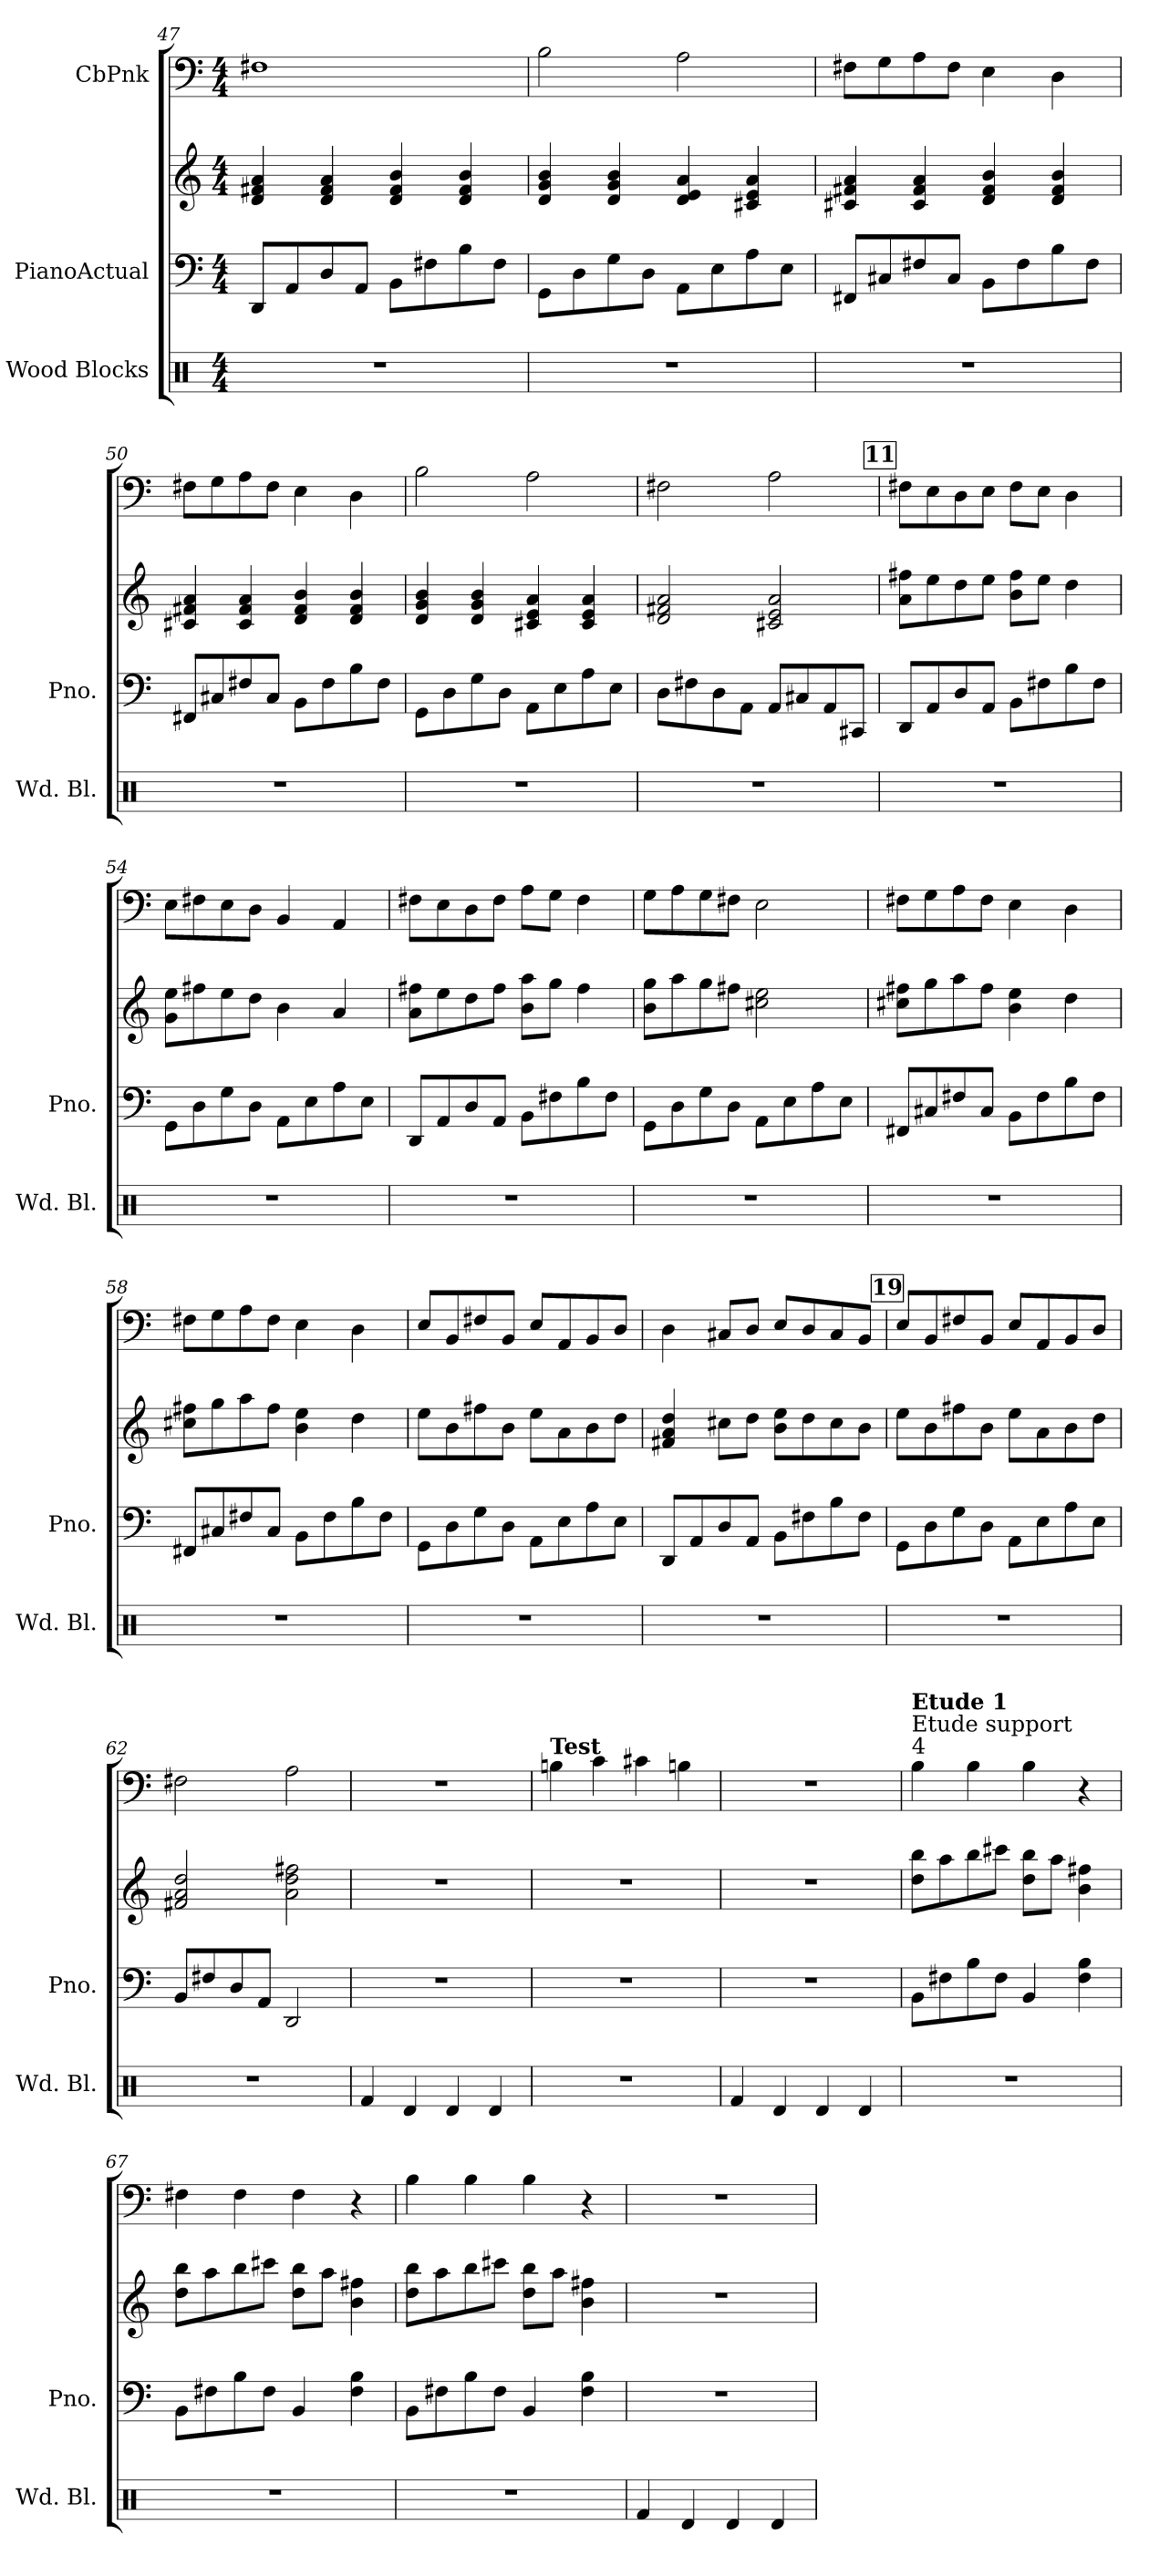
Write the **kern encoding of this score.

**kern	**kern	**kern	**kern
*part3	*part2	*part2	*part1
*staff4	*staff3	*staff2	*staff1
*I"Wood Blocks	*I"PianoActual	*	*I"CbPnk
*I'Wd. Bl.	*I'Pno.	*	*
*clefX	*clefF4	*clefG2	*clefF4
*k[]	*k[]	*k[]	*k[]
*M4/4	*M4/4	*M4/4	*M4/4
=47	=47	=47	=47
1r	8DD/L	4d/ 4f#X/ 4a/	1F#X
.	8AA/	.	.
.	8D\	4d/ 4f#/ 4a/	.
.	8AA/J	.	.
.	8BB/L	4d/ 4f#/ 4b/	.
.	8F#X\	.	.
.	8B\	4d/ 4f#/ 4b/	.
.	8F#\J	.	.
=48	=48	=48	=48
1r	8GG/L	4d/ 4g/ 4b/	2B\
.	8D\	.	.
.	8G\	4d/ 4g/ 4b/	.
.	8D\J	.	.
.	8AA/L	4d/ 4e/ 4a/	2A\
.	8E\	.	.
.	8A\	4c#X/ 4e/ 4a/	.
.	8E\J	.	.
=49	=49	=49	=49
1r	8FF#X/L	4c#X/ 4f#X/ 4a/	8F#X\L
.	8C#X/	.	8G\
.	8F#X\	4c#/ 4f#/ 4a/	8A\
.	8C#/J	.	8F#\J
.	8BB/L	4d/ 4f#/ 4b/	4E\
.	8F#\	.	.
.	8B\	4d/ 4f#/ 4b/	4D\
.	8F#\J	.	.
!!LO:LB:g=z
=50	=50	=50	=50
1r	8FF#X/L	4c#X/ 4f#X/ 4a/	8F#X\L
.	8C#X/	.	8G\
.	8F#X\	4c#/ 4f#/ 4a/	8A\
.	8C#/J	.	8F#\J
.	8BB/L	4d/ 4f#/ 4b/	4E\
.	8F#\	.	.
.	8B\	4d/ 4f#/ 4b/	4D\
.	8F#\J	.	.
=51	=51	=51	=51
1r	8GG/L	4d/ 4g/ 4b/	2B\
.	8D\	.	.
.	8G\	4d/ 4g/ 4b/	.
.	8D\J	.	.
.	8AA/L	4c#X/ 4e/ 4a/	2A\
.	8E\	.	.
.	8A\	4c#/ 4e/ 4a/	.
.	8E\J	.	.
=52	=52	=52	=52
1r	8D\L	2d/ 2f#X/ 2a/	2F#X\
.	8F#X\	.	.
.	8D\	.	.
.	8AA/J	.	.
.	8AA/L	2c#X/ 2e/ 2a/	2A\
.	8C#X/	.	.
.	8AA/	.	.
.	8CC#X/J	.	.
!!LO:PB:g=z
!!LO:REH:place=s1:a:B:fs=9.9988:t=11
=53	=53	=53	=53
1r	8DD/L	8a\ 8ff#X\L	8F#X\L
.	8AA/	8ee\	8E\
.	8D\	8dd\	8D\
.	8AA/J	8ee\J	8E\J
.	8BB/L	8b\ 8ff#\L	8F#\L
.	8F#X\	8ee\J	8E\J
.	8B\	4dd\	4D\
.	8F#\J	.	.
=54	=54	=54	=54
1r	8GG/L	8g\ 8ee\L	8E\L
.	8D\	8ff#X\	8F#X\
.	8G\	8ee\	8E\
.	8D\J	8dd\J	8D\J
.	8AA/L	4b\	4BB/
.	8E\	.	.
.	8A\	4a/	4AA/
.	8E\J	.	.
=55	=55	=55	=55
1r	8DD/L	8a\ 8ff#X\L	8F#X\L
.	8AA/	8ee\	8E\
.	8D\	8dd\	8D\
.	8AA/J	8ff#\J	8F#\J
.	8BB/L	8b\ 8aa\L	8A\L
.	8F#X\	8gg\J	8G\J
.	8B\	4ff#\	4F#\
.	8F#\J	.	.
=56	=56	=56	=56
1r	8GG/L	8b\ 8gg\L	8G\L
.	8D\	8aa\	8Ai\
.	8G\	8gg\	8G\
.	8D\J	8ff#X\J	8F#X\J
.	8AA/L	2cc#X\ 2ee\	2E\
.	8E\	.	.
.	8A\	.	.
.	8E\J	.	.
!!LO:LB:g=z
=57	=57	=57	=57
1r	8FF#X/L	8cc#X\ 8ff#X\L	8F#X\L
.	8C#X/	8gg\	8G\
.	8F#X\	8aa\	8A\
.	8C#/J	8ff#\J	8F#\J
.	8BB/L	4b\ 4ee\	4E\
.	8F#\	.	.
.	8B\	4dd\	4D\
.	8F#\J	.	.
=58	=58	=58	=58
1r	8FF#X/L	8cc#X\ 8ff#X\L	8F#X\L
.	8C#X/	8gg\	8G\
.	8F#X\	8aa\	8A\
.	8C#/J	8ff#\J	8F#\J
.	8BB/L	4b\ 4ee\	4E\
.	8F#\	.	.
.	8B\	4dd\	4D\
.	8F#\J	.	.
=59	=59	=59	=59
1r	8GG/L	8ee\L	8E/L
.	8D\	8b\	8BB/
.	8G\	8ff#X\	8F#X/
.	8D\J	8b\J	8BB/J
.	8AA/L	8ee\L	8E/L
.	8E\	8a/	8AA/
.	8A\	8b\	8BB/
.	8E\J	8dd\J	8D/J
=60	=60	=60	=60
1r	8DD/L	4f#X/ 4a/ 4dd/	4D\
.	8AA/	.	.
.	8D\	8cc#X\L	8C#X/L
.	8AA/J	8dd\J	8D/J
.	8BB/L	8b\ 8ee\L	8E/L
.	8F#X\	8dd\	8D/
.	8B\	8cc#\	8C#/
.	8F#\J	8b\J	8BB/J
!!LO:LB:g=z
!!LO:REH:place=s1:a:B:fs=9.9988:t=19
=61	=61	=61	=61
1r	8GG/L	8ee\L	8E/L
.	8D\	8b\	8BB/
.	8G\	8ff#X\	8F#X/
.	8D\J	8b\J	8BB/J
.	8AA/L	8ee\L	8E/L
.	8E\	8a/	8AA/
.	8A\	8b\	8BB/
.	8E\J	8dd\J	8D/J
=62	=62	=62	=62
1r	8BB/L	2f#X/ 2a/ 2dd/	2F#X\
.	8F#X\	.	.
.	8D\	.	.
.	8AA/J	.	.
.	2DD/	2a\ 2dd\ 2ff#X\	2A\
=63	=63	=63	=63
4Rf/	1r	1r	1r
4Rd/	.	.	.
4Rd/	.	.	.
4Rd/	.	.	.
=64	=64	=64	=64
!	!	!	!LO:TX:a:B:t=Test
1r	1r	1r	4Bn\
.	.	.	4cj\
.	.	.	4c#X\
.	.	.	4Bn\
=65	=65	=65	=65
4Rf/	1r	1r	1r
4Rd/	.	.	.
4Rd/	.	.	.
4Rd/	.	.	.
!!LO:LB:g=z
=66	=66	=66	=66
!	!	!	!LO:TX:a:t=4
!	!	!	!LO:TX:a:t=Etude support
!	!	!	!LO:TX:a:B:t=Etude 1
1r	8BB/L	8dd\ 8bb\L	4B\
.	8F#X\	8aa\	.
.	8B\	8bb\	4B\
.	8F#\J	8ccc#X\J	.
.	4BB/	8dd\ 8bb\L	4B\
.	.	8aa\J	.
.	4F#\ 4B\	4b\ 4ff#X\	4r
=67	=67	=67	=67
1r	8BB/L	8dd\ 8bb\L	4F#X\
.	8F#X\	8aa\	.
.	8B\	8bb\	4F#\
.	8F#\J	8ccc#X\J	.
.	4BB/	8dd\ 8bb\L	4F#\
.	.	8aa\J	.
.	4F#\ 4B\	4b\ 4ff#X\	4r
=68	=68	=68	=68
1r	8BB/L	8dd\ 8bb\L	4B\
.	8F#X\	8aa\	.
.	8B\	8bb\	4B\
.	8F#\J	8ccc#X\J	.
.	4BB/	8dd\ 8bb\L	4B\
.	.	8aa\J	.
.	4F#\ 4B\	4b\ 4ff#X\	4r
=69	=69	=69	=69
4Rf/	1r	1r	1r
4Rd/	.	.	.
4Rd/	.	.	.
4Rd/	.	.	.
=	=	=	=
*-	*-	*-	*-
